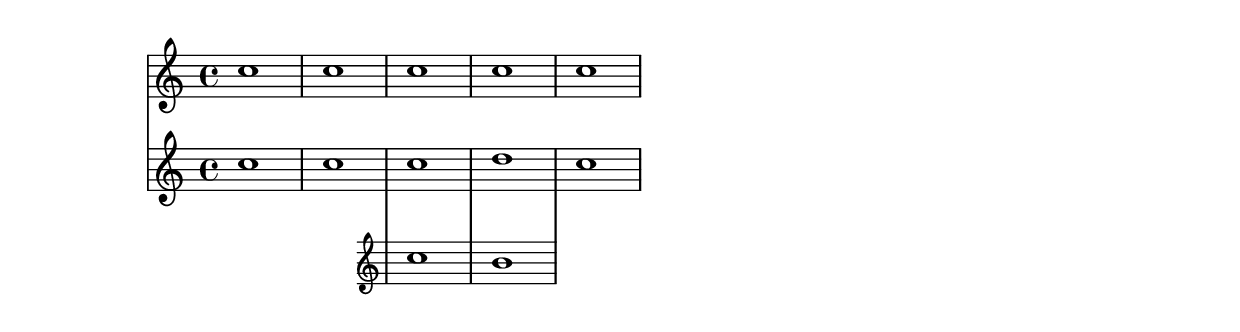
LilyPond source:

%% Do not edit this file; it is automatically
%% generated from LSR http://lsr.dsi.unimi.it
%% This file is in the public domain.
\version "2.13.39"

\header {
  lsrtags = "staff-notation, contexts-and-engravers"

%% Translation of GIT committish: a874fda3641c9e02f61be5c41b215b8304b8ed00
  texidoces = "
Se puede añadir (posiblemente de forma temporal) un pentagrama
nuevo una vez que la pieza ha comenzado.

"
  doctitlees = "Añadir un pentagrama nuevo"

  texidoc = "
An extra staff can be added (possibly temporarily) after the start of a
piece.

"
  doctitle = "Adding an extra staff"
} % begin verbatim

\score {
  <<
    \new Staff \relative c'' {
      c1 | c | c | c | c
    }
    \new StaffGroup \relative c'' {
      \new Staff {
        c1 | c
        <<
          {
            c1 | d
          }
          \new Staff {
            \once \override Staff.TimeSignature #'stencil = ##f
            c1 | b
          }
        >>
        c1
      }
    }
  >>
}

